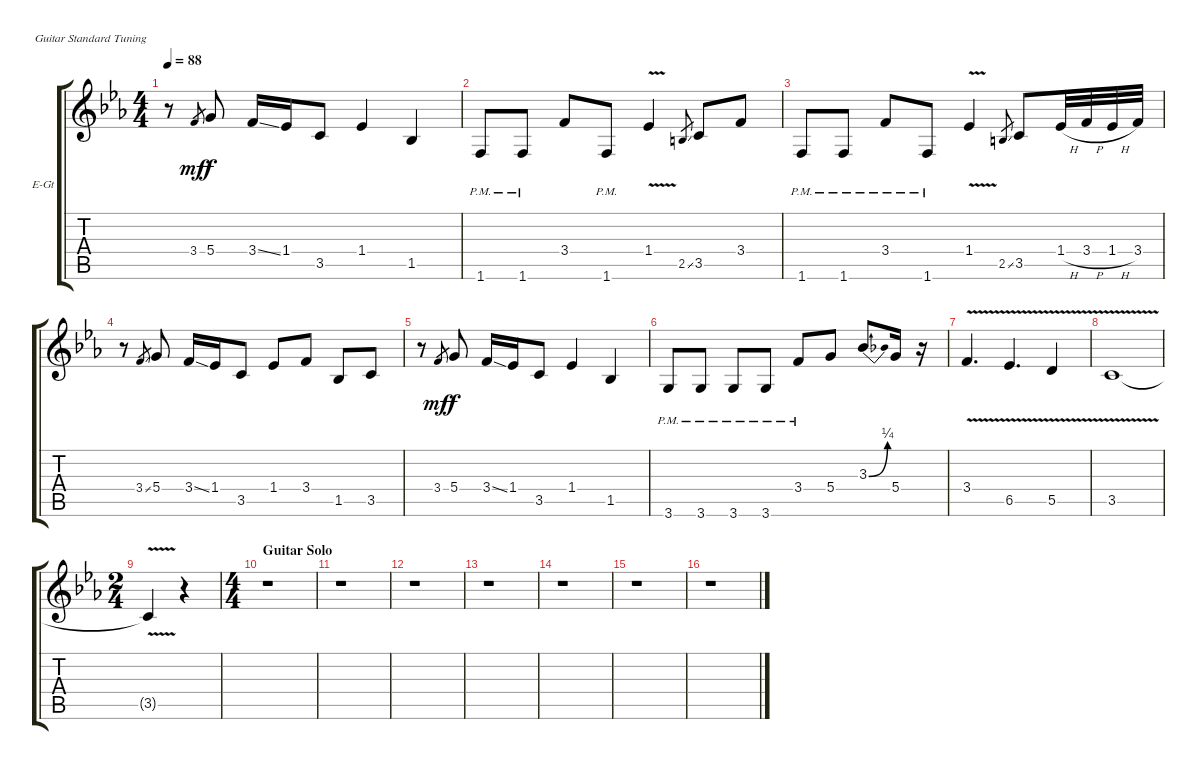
\bracketExtendMode groupsimilarinstruments
\firstSystemTrackNameOrientation horizontal
\otherSystemsTrackNameOrientation horizontal
\track ("Ritchie Blackmore - Guitar" "E-Gt") {instrument overdrivenguitar}
\staff {score tabs}
\tuning (E4 B3 G3 D3 A2 E2)
\ts (4 4)
\tempo 88
\clef g2
\ks cminor
r.8{dy f} 3.4.8{gr dy mf} 5.4.8{dy f} 3.4{ss}.16 1.4.16 3.5.8 1.4.4 1.5.4 |
1.6{pm}.8 1.6{pm}.8 3.4.8 1.6{pm}.8 1.4{v}.4 2.5{ss}.8{gr} 3.5.8 3.4.8 |
1.6{pm}.8 1.6{pm}.8 3.4{pm}.8 1.6{pm}.8 1.4{v}.4 2.5{ss}.8{gr} 3.5.8 1.4{h}.32 3.4{h}.32 1.4{h}.32 3.4.32 |
r.8 3.4{ss}.8{gr} 5.4.8 3.4{ss}.16 1.4.16 3.5.8 1.4.8 3.4.8 1.5.8 3.5.8 |
r.8 3.4.8{gr dy mf} 5.4.8{dy f} 3.4{ss}.16 1.4.16 3.5.8 1.4.4 1.5.4 |
3.6{pm}.8 3.6{pm}.8 3.6{pm}.8 3.6{pm}.8 3.4{pm}.8 5.4.8 3.3{be (bend 0 0 60 1)}.8 5.4.16 r.16 |
3.4{v}.4{d} 6.5{v}.4{d} 5.5{v}.4 |
3.5{v}.1 |
\ts (2 4)
\beaming (8 1 1 1 1)
3.5{v t}.4 r.4 |
\ts (4 4)
\beaming (8 2 2 2 2)
\section ("" "Guitar Solo")
r.1 |
r.1 |
r.1 |
r.1 |
r.1 |
r.1 |
r.1
